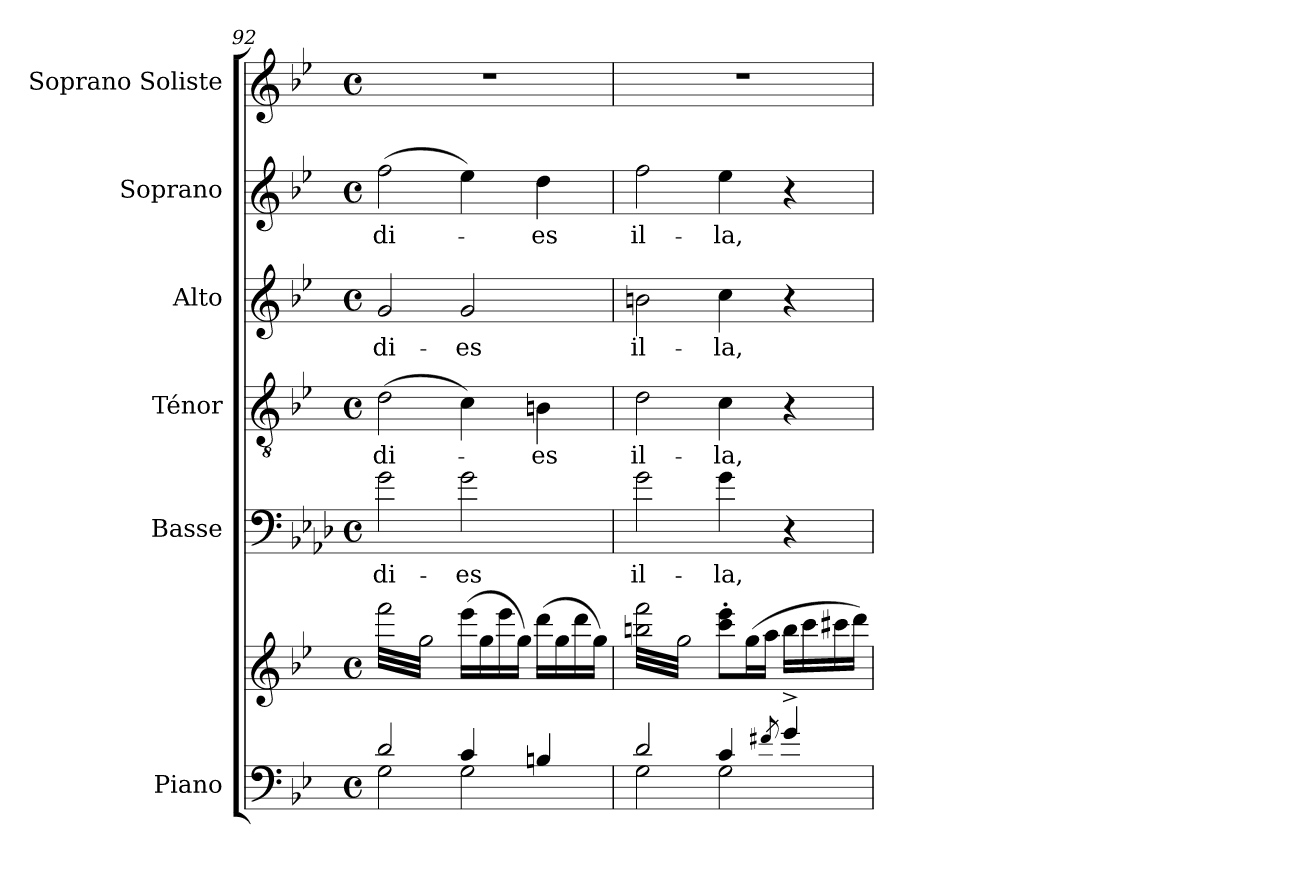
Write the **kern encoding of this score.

**kern	**kern	**kern	**text	**kern	**text	**kern	**text	**kern	**text	**kern
*part6	*part6	*part5	*part5	*part4	*part4	*part3	*part3	*part2	*part2	*part1
*staff7	*staff6	*staff5	*staff5	*staff4	*staff4	*staff3	*staff3	*staff2	*staff2	*staff1
*I"Piano	*	*I"Basse	*	*I"Ténor	*	*I"Alto	*	*I"Soprano	*	*I"Soprano Soliste
*I'Pno.	*	*I'B.	*	*I'T.	*	*I'A.	*	*I'S.	*	*
!!LO:PB:g=z
*clefF4	*clefG2	*clefF4	*	*clefGv2	*	*clefG2	*	*clefG2	*	*clefG2
*	*	*ITrd8c14	*	*	*	*	*	*	*	*
*k[b-e-]	*k[b-e-]	*k[b-e-a-d-]	*	*k[b-e-]	*	*k[b-e-]	*	*k[b-e-]	*	*k[b-e-]
*M4/4	*M4/4	*M4/4	*	*M4/4	*	*M4/4	*	*M4/4	*	*M4/4
*met(c)	*met(c)	*met(c)	*	*met(c)	*	*met(c)	*	*met(c)	*	*met(c)
=92	=92	=92	=92	=92	=92	=92	=92	=92	=92	=92
*^	*	*	*	*	*	*	*	*	*	*
*	*	*tremolo	*	*	*	*	*	*	*	*	*
2d/	2G\	(32fff\LLL	2Gi\	di-	(2d\	di-	2g/	di-	(2ff\	di-	1r
.	.	32gg\)	.	.	.	.	.	.	.	.	.
.	.	32fff\	.	.	.	.	.	.	.	.	.
.	.	32gg\)	.	.	.	.	.	.	.	.	.
.	.	32fff\	.	.	.	.	.	.	.	.	.
.	.	32gg\)	.	.	.	.	.	.	.	.	.
.	.	32fff\	.	.	.	.	.	.	.	.	.
.	.	32gg\)	.	.	.	.	.	.	.	.	.
.	.	32fff\	.	.	.	.	.	.	.	.	.
.	.	32gg\)	.	.	.	.	.	.	.	.	.
.	.	32fff\	.	.	.	.	.	.	.	.	.
.	.	32gg\)	.	.	.	.	.	.	.	.	.
.	.	32fff\	.	.	.	.	.	.	.	.	.
.	.	32gg\)	.	.	.	.	.	.	.	.	.
.	.	32fff\	.	.	.	.	.	.	.	.	.
.	.	32gg\)JJJ	.	.	.	.	.	.	.	.	.
*	*	*Xtremolo	*	*	*	*	*	*	*	*	*
4c/	2G\	(16eee-\LL	2Gi\	-es	4c\)	.	2g/	-es	4ee-\)	.	.
.	.	.	.	.	.	.	.	.	.	.	.
.	.	16gg\	.	.	.	.	.	.	.	.	.
.	.	.	.	.	.	.	.	.	.	.	.
.	.	16eee-\	.	.	.	.	.	.	.	.	.
.	.	.	.	.	.	.	.	.	.	.	.
.	.	16gg\JJ)	.	.	.	.	.	.	.	.	.
.	.	.	.	.	.	.	.	.	.	.	.
4Bn/	.	(16ddd\LL	.	.	4Bn\	-es	.	.	4dd\	-es	.
.	.	16gg\	.	.	.	.	.	.	.	.	.
.	.	16ddd\	.	.	.	.	.	.	.	.	.
.	.	16gg\JJ)	.	.	.	.	.	.	.	.	.
=93	=93	=93	=93	=93	=93	=93	=93	=93	=93	=93	=93
*	*	*tremolo	*	*	*	*	*	*	*	*	*
2d/	2G\	(32bbn\ 32fff\LLL	2Gi\	il-	2d\	il-	2bn\	il-	2ff\	il-	1r
.	.	32gg\)	.	.	.	.	.	.	.	.	.
.	.	32bbn\ 32fff\	.	.	.	.	.	.	.	.	.
.	.	32gg\)	.	.	.	.	.	.	.	.	.
.	.	32bbn\ 32fff\	.	.	.	.	.	.	.	.	.
.	.	32gg\)	.	.	.	.	.	.	.	.	.
.	.	32bbn\ 32fff\	.	.	.	.	.	.	.	.	.
.	.	32gg\)	.	.	.	.	.	.	.	.	.
.	.	32bbn\ 32fff\	.	.	.	.	.	.	.	.	.
.	.	32gg\)	.	.	.	.	.	.	.	.	.
.	.	32bbn\ 32fff\	.	.	.	.	.	.	.	.	.
.	.	32gg\)	.	.	.	.	.	.	.	.	.
.	.	32bbn\ 32fff\	.	.	.	.	.	.	.	.	.
.	.	32gg\)	.	.	.	.	.	.	.	.	.
.	.	32bbn\ 32fff\	.	.	.	.	.	.	.	.	.
.	.	32gg\)JJJ	.	.	.	.	.	.	.	.	.
*	*	*Xtremolo	*	*	*	*	*	*	*	*	*
4c/	2G\	8ccc\' 8eee-\'L	4Gi\	-la,	4c\	-la,	4cc\	-la,	4ee-\	-la,	.
.	.	.	.	.	.	.	.	.	.	.	.
.	.	.	.	.	.	.	.	.	.	.	.
.	.	.	.	.	.	.	.	.	.	.	.
.	.	(16gg\L	.	.	.	.	.	.	.	.	.
.	.	.	.	.	.	.	.	.	.	.	.
.	.	16aa\JJ	.	.	.	.	.	.	.	.	.
.	.	.	.	.	.	.	.	.	.	.	.
8qf#X/	.	.	.	.	.	.	.	.	.	.	.
4g^/	.	16bb\LL	4r	.	4r	.	4r	.	4r	.	.
.	.	16ccc\	.	.	.	.	.	.	.	.	.
.	.	16ccc#X\	.	.	.	.	.	.	.	.	.
.	.	16ddd\JJ)	.	.	.	.	.	.	.	.	.
*v	*v	*	*	*	*	*	*	*	*	*	*
=	=	=	=	=	=	=	=	=	=	=
*-	*-	*-	*-	*-	*-	*-	*-	*-	*-	*-
